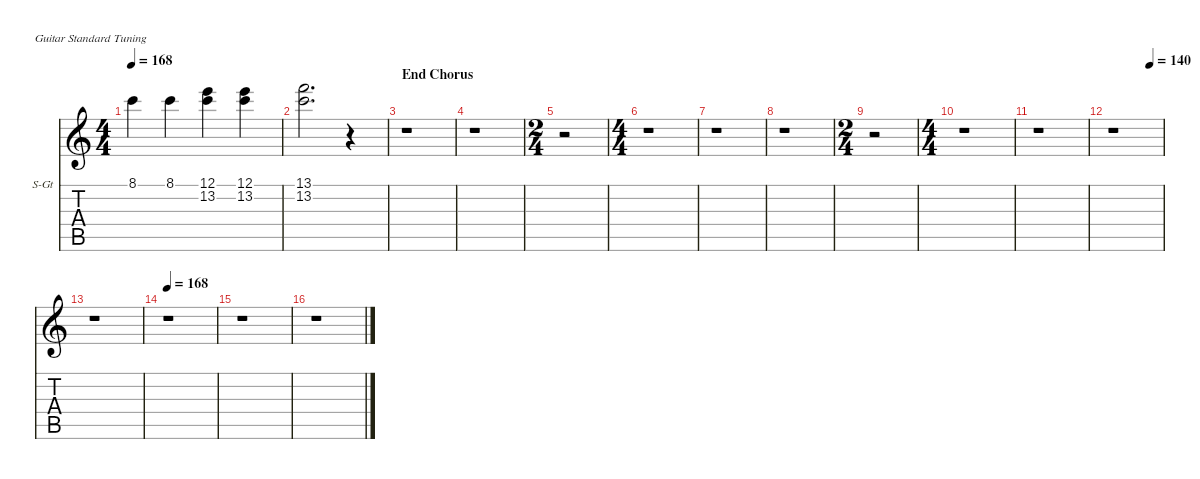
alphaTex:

\hideDynamics
\bracketExtendMode nobrackets
\firstSystemTrackNameOrientation horizontal
\otherSystemsTrackNameOrientation horizontal
\track ("Voice" "S-Gt") {instrument lead8bassandlead}
\staff {score tabs}
\tuning (E4 B3 G3 D3 A2 E2)
\displaytranspose 12
\ts (4 4)
\tempo 168
\clef g2
\ks c
8.1.4{dy fff} 8.1.4 (12.1 13.2).4 (12.1 13.2).4 |
(13.1 13.2).2{d} r.4 |
\section ("" "End Chorus")
r.1 |
r.1 |
\ts (2 4)
r.2 |
\ts (4 4)
r.1 |
r.1 |
r.1 |
\ts (2 4)
r.2 |
\ts (4 4)
r.1 |
r.1 |
\tempo (140 0.75)
r.1 |
r.1 |
\tempo 168
r.1 |
r.1 |
r.1
